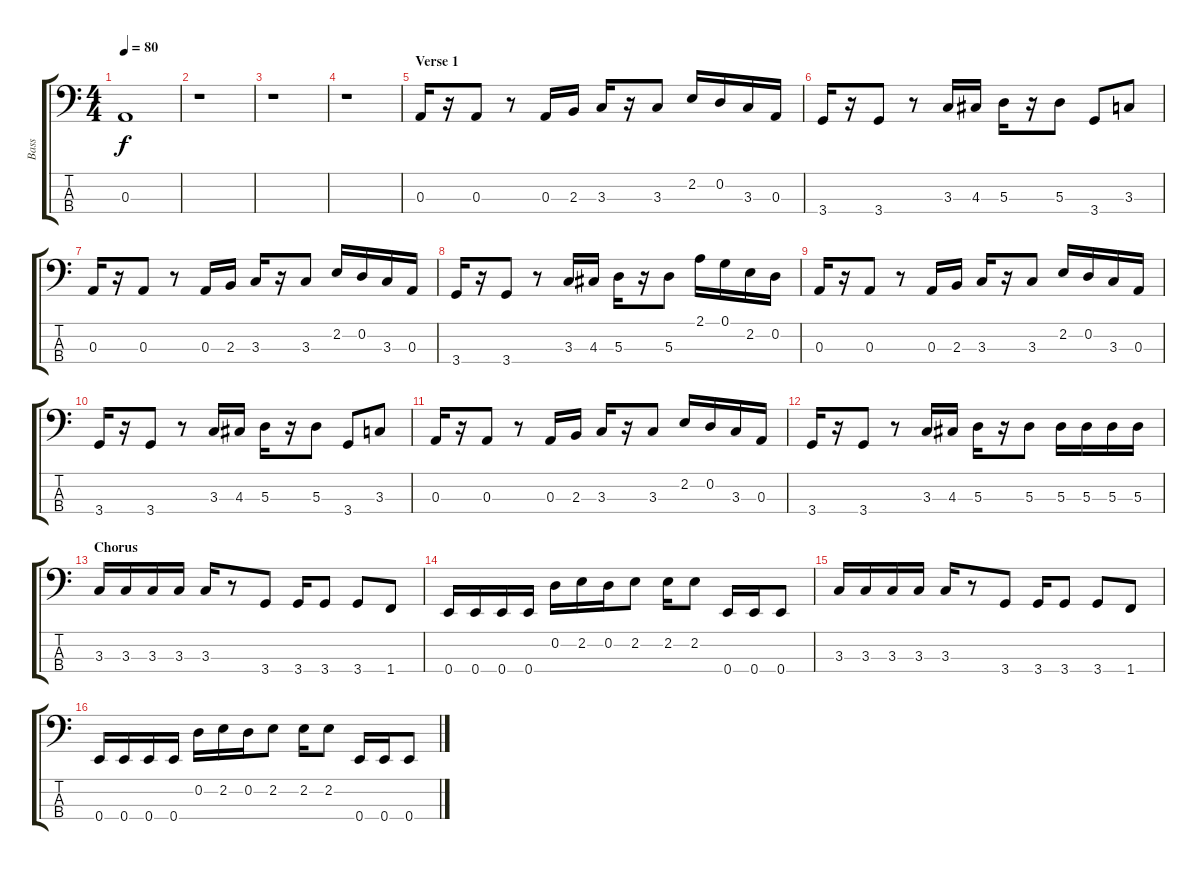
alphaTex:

\track ("Bass" "Bass") {instrument electricbasspick}
\staff {score tabs}
\tuning (G2 D2 A1 E1) {hide}
\ts (4 4)
\tempo 80
\clef f4
\ks c
0.3.1{dy f} |
r.1 |
r.1 |
r.1 |
\section ("" "Verse 1")
0.3.16 r.16 0.3.8 r.8 0.3.16 2.3.16 3.3.16 r.16 3.3.8 2.2.16 0.2.16 3.3.16 0.3.16 |
3.4.16 r.16 3.4.8 r.8 3.3.16 4.3.16 5.3.16 r.16 5.3.8 3.4.8 3.3.8 |
0.3.16 r.16 0.3.8 r.8 0.3.16 2.3.16 3.3.16 r.16 3.3.8 2.2.16 0.2.16 3.3.16 0.3.16 |
3.4.16 r.16 3.4.8 r.8 3.3.16 4.3.16 5.3.16 r.16 5.3.8 2.1.16 0.1.16 2.2.16 0.2.16 |
0.3.16 r.16 0.3.8 r.8 0.3.16 2.3.16 3.3.16 r.16 3.3.8 2.2.16 0.2.16 3.3.16 0.3.16 |
3.4.16 r.16 3.4.8 r.8 3.3.16 4.3.16 5.3.16 r.16 5.3.8 3.4.8 3.3.8 |
0.3.16 r.16 0.3.8 r.8 0.3.16 2.3.16 3.3.16 r.16 3.3.8 2.2.16 0.2.16 3.3.16 0.3.16 |
3.4.16 r.16 3.4.8 r.8 3.3.16 4.3.16 5.3.16 r.16 5.3.8 5.3.16 5.3.16 5.3.16 5.3.16 |
\section ("" "Chorus")
3.3.16 3.3.16 3.3.16 3.3.16 3.3.16 r.8 3.4.8 3.4.16 3.4.8 3.4.8 1.4.8 |
0.4.16 0.4.16 0.4.16 0.4.16 0.2.16 2.2.16 0.2.16 2.2.8 2.2.16 2.2.8 0.4.16 0.4.16 0.4.8 |
3.3.16 3.3.16 3.3.16 3.3.16 3.3.16 r.8 3.4.8 3.4.16 3.4.8 3.4.8 1.4.8 |
0.4.16 0.4.16 0.4.16 0.4.16 0.2.16 2.2.16 0.2.16 2.2.8 2.2.16 2.2.8 0.4.16 0.4.16 0.4.8
